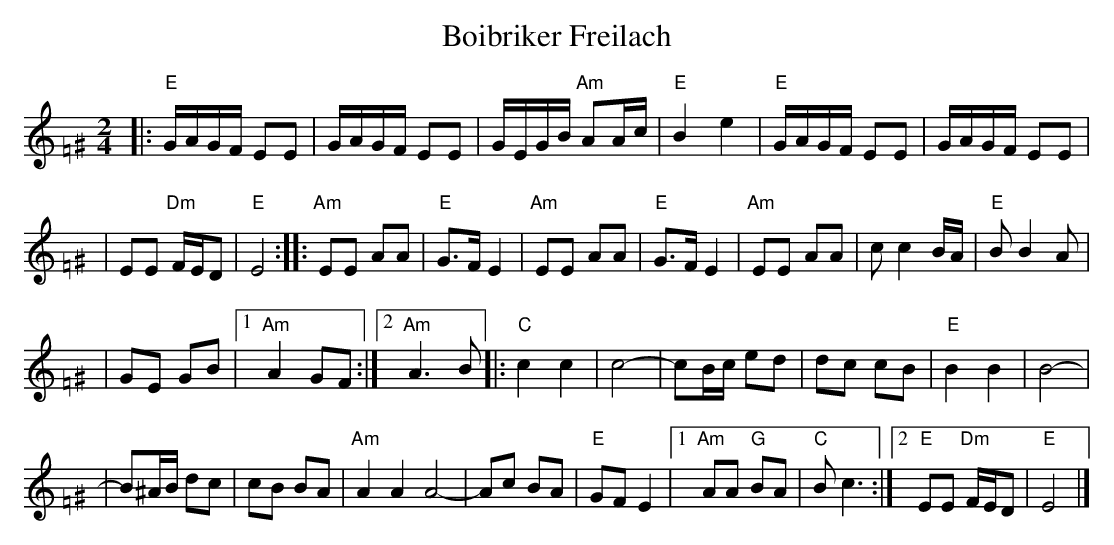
X:1
T: Boibriker Freilach
M: 2/4
L: 1/16
K: Ephr=F^G
|: "E"GAGF E2E2 | GAGF E2E2 \
| GEGB "Am"A2Ac | "E"B4 e4 \
|  "E"GAGF E2E2 | GAGF E2E2 |
| E2E2 "Dm"FED2 | "E"E8 :: "Am"E2E2 A2A2 | "E"G3F E4 \
| "Am"E2E2 A2A2 | "E"G3F E4 \
| "Am"E2E2 A2A2 | c2 c4 BA | "E"B2 B4 A2 |
| G2E2 G2B2 |1 "Am"A4 G2F2 \
:|2 "Am"A6 B2 |: "C"c4 c4 | c8- \
| c2Bc e2d2 | d2c2 c2B2 \
| "E"B4 B4 | B8- |
| B2^AB d2c2 \
| c2B2 B2A2 | "Am"A4 A4 A8- \
| A2c2 B2A2 | "E"G2F2 E4 \
|1 "Am"A2A2 "G"B2A2 | "C"B2 c6 \
:|2 "E"E2E2 "Dm"FED2 | "E"E8 |]
